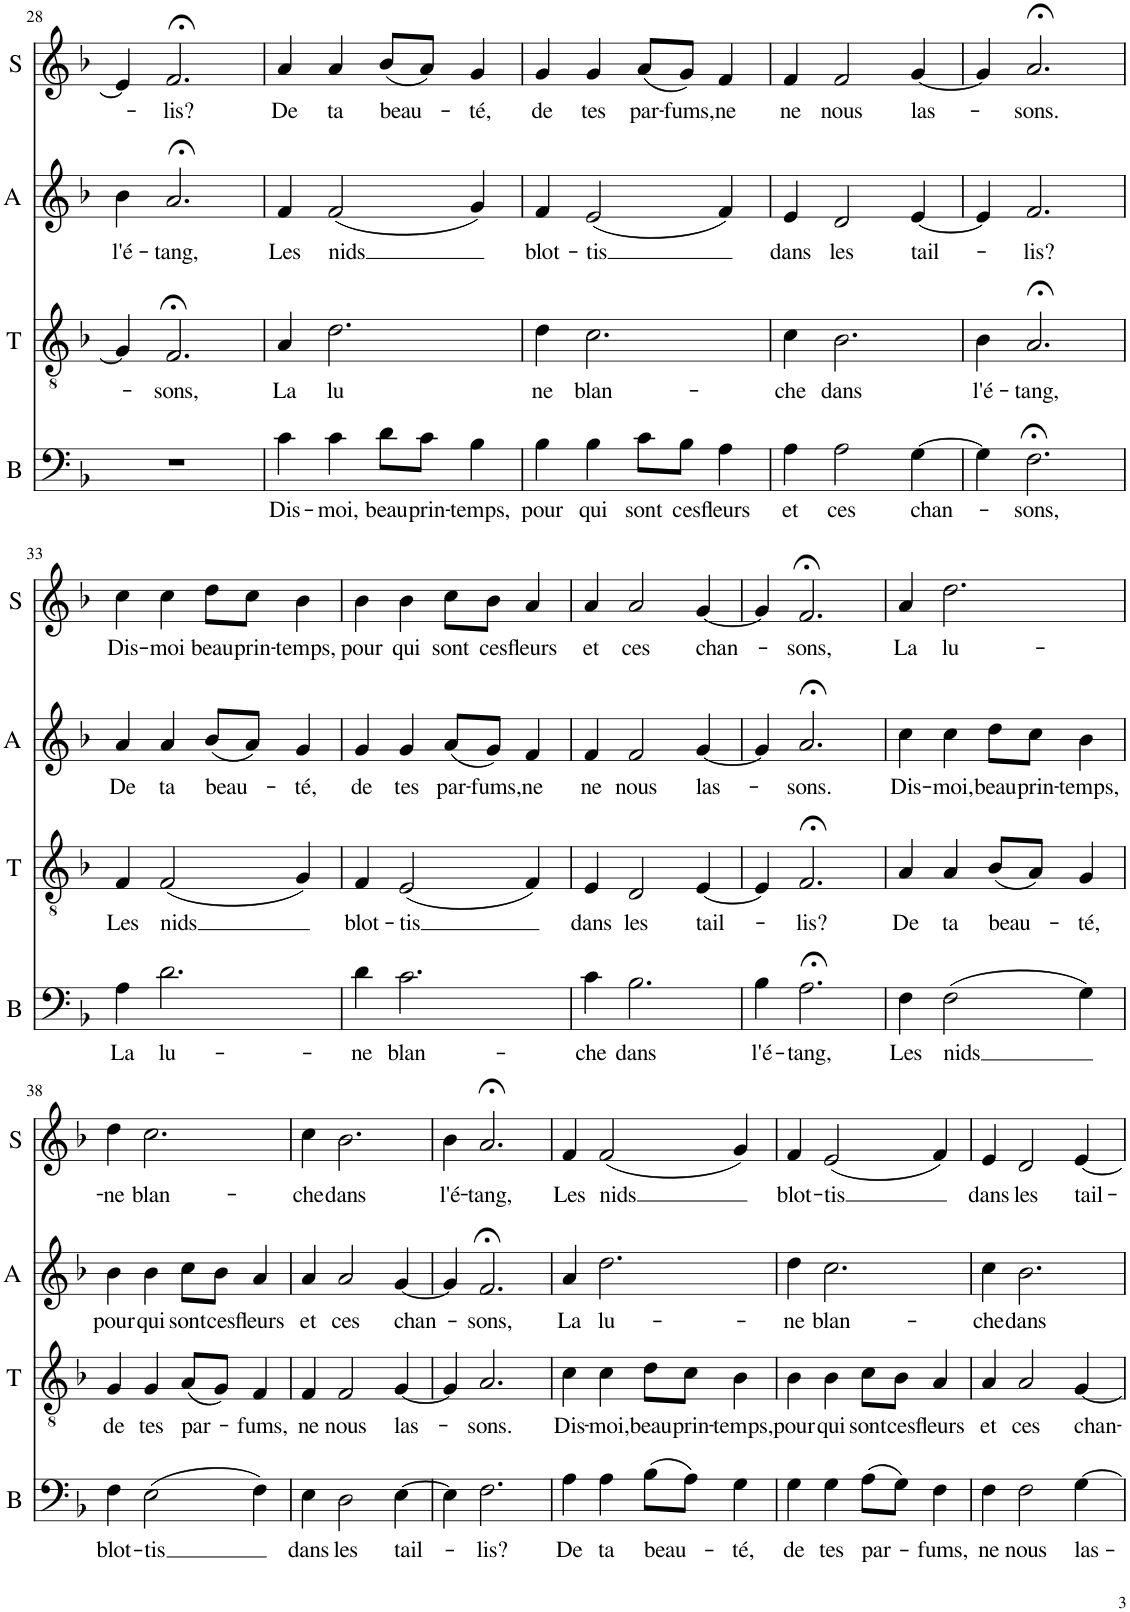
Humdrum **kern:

**kern	**text	**kern	**text	**kern	**text	**kern	**text
*part4	*part4	*part3	*part3	*part2	*part2	*part1	*part1
*staff4	*staff4	*staff3	*staff3	*staff2	*staff2	*staff1	*staff1
*I"B	*	*I"T	*	*I"A	*	*I"S	*
*I'B	*	*I'T	*	*I'A	*	*I'S	*
!!LO:PB:g=z
*clefF4	*	*clefGv2	*	*clefG2	*	*clefG2	*
*k[b-]	*	*k[b-]	*	*k[b-]	*	*k[b-]	*
*M2/2	*	*M2/2	*	*M2/2	*	*M2/2	*
*met(c|)	*	*met(c|)	*	*met(c|)	*	*met(c|)	*
=28	=28	=28	=28	=28	=28	=28	=28
!	!	!	!	!	!LO:LY:b	!	!
1r	.	4G/]	.	4b-\	l'é-	4e/]	.
!	!	!	!LO:LY:b	!	!LO:LY:b	!	!LO:LY:b
.	.	2.F;</	-sons,	2.a;</	-tang,	2.f;</	-lis?
=29	=29	=29	=29	=29	=29	=29	=29
!	!LO:LY:b	!	!LO:LY:b	!	!LO:LY:b	!	!LO:LY:b
4c\	Dis-	4A/	La	4f/	Les	4a/	De
!	!LO:LY:b	!	!LO:LY:b	!	!LO:LY:b	!	!LO:LY:b
4c\	-moi,	2.d\	lu	(2f/	nids	4a/	ta
!	!LO:LY:b	!	!	!	!	!	!LO:LY:b
8d\L	beau	.	.	.	.	(8b-/L	beau-
!	!LO:LY:b	!	!	!	!	!	!
8c\J	prin-	.	.	.	.	8a/J)	.
!	!LO:LY:b	!	!	!	!	!	!LO:LY:b
4B-\	-temps,	.	.	4g/)	.	4g/	-té,
=30	=30	=30	=30	=30	=30	=30	=30
!	!LO:LY:b	!	!LO:LY:b	!	!LO:LY:b	!	!LO:LY:b
4B-\	pour	4d\	ne	4f/	blot-	4g/	de
!	!LO:LY:b	!	!LO:LY:b	!	!LO:LY:b	!	!LO:LY:b
4B-\	qui	2.c\	blan-	(2e/	-tis	4g/	tes
!	!LO:LY:b	!	!	!	!	!	!LO:LY:b
8c\L	sont	.	.	.	.	(8a/L	par-
!	!LO:LY:b	!	!	!	!	!	!LO:LY:b
8B-\J	ces	.	.	.	.	8g/J)	-fums,
!	!LO:LY:b	!	!	!	!	!	!LO:LY:b
4A\	fleurs	.	.	4f/)	.	4f/	ne
=31	=31	=31	=31	=31	=31	=31	=31
!	!LO:LY:b	!	!LO:LY:b	!	!LO:LY:b	!	!LO:LY:b
4A\	et	4c\	-che	4e/	dans	4f/	ne
!	!LO:LY:b	!	!LO:LY:b	!	!LO:LY:b	!	!LO:LY:b
2A\	ces	2.B-\	dans	2d/	les	2f/	nous
!	!LO:LY:b	!	!	!	!LO:LY:b	!	!LO:LY:b
[4G\	chan-	.	.	[4e/	tail-	[4g/	las-
=32	=32	=32	=32	=32	=32	=32	=32
!	!	!	!LO:LY:b	!	!	!	!
4G\]	.	4B-\	l'é-	4e/]	.	4g/]	.
!	!LO:LY:b	!	!LO:LY:b	!	!LO:LY:b	!	!LO:LY:b
2.F;<\	-sons,	2.A;</	-tang,	2.f/	-lis?	2.a;</	-sons.
!!LO:LB:g=z
=33	=33	=33	=33	=33	=33	=33	=33
!	!LO:LY:b	!	!LO:LY:b	!	!LO:LY:b	!	!LO:LY:b
4A\	La	4F/	Les	4a/	De	4cc\	Dis-
!	!LO:LY:b	!	!LO:LY:b	!	!LO:LY:b	!	!LO:LY:b
2.d\	lu-	(2F/	nids	4a/	ta	4cc\	-moi
!	!	!	!	!	!LO:LY:b	!	!LO:LY:b
.	.	.	.	(8b-/L	beau-	8dd\L	beau
!	!	!	!	!	!	!	!LO:LY:b
.	.	.	.	8a/J)	.	8cc\J	prin-
!	!	!	!	!	!LO:LY:b	!	!LO:LY:b
.	.	4G/)	.	4g/	-té,	4b-\	-temps,
=34	=34	=34	=34	=34	=34	=34	=34
!	!LO:LY:b	!	!LO:LY:b	!	!LO:LY:b	!	!LO:LY:b
4d\	-ne	4F/	blot-	4g/	de	4b-\	pour
!	!LO:LY:b	!	!LO:LY:b	!	!LO:LY:b	!	!LO:LY:b
2.c\	blan-	(2E/	-tis	4g/	tes	4b-\	qui
!	!	!	!	!	!LO:LY:b	!	!LO:LY:b
.	.	.	.	(8a/L	par-	8cc\L	sont
!	!	!	!	!	!LO:LY:b	!	!LO:LY:b
.	.	.	.	8g/J)	-fums,	8b-\J	ces
!	!	!	!	!	!LO:LY:b	!	!LO:LY:b
.	.	4F/)	.	4f/	ne	4a/	fleurs
=35	=35	=35	=35	=35	=35	=35	=35
!	!LO:LY:b	!	!LO:LY:b	!	!LO:LY:b	!	!LO:LY:b
4c\	-che	4E/	dans	4f/	ne	4a/	et
!	!LO:LY:b	!	!LO:LY:b	!	!LO:LY:b	!	!LO:LY:b
2.B-\	dans	2D/	les	2f/	nous	2a/	ces
!	!	!	!LO:LY:b	!	!LO:LY:b	!	!LO:LY:b
.	.	[4E/	tail-	[4g/	las-	[4g/	chan-
=36	=36	=36	=36	=36	=36	=36	=36
!	!LO:LY:b	!	!	!	!	!	!
4B-\	l'é-	4E/]	.	4g/]	.	4g/]	.
!	!LO:LY:b	!	!LO:LY:b	!	!LO:LY:b	!	!LO:LY:b
2.A;<\	-tang,	2.F;</	-lis?	2.a;</	-sons.	2.f;</	-sons,
=37	=37	=37	=37	=37	=37	=37	=37
!	!LO:LY:b	!	!LO:LY:b	!	!LO:LY:b	!	!LO:LY:b
4F\	Les	4A/	De	4cc\	Dis-	4a/	La
!	!LO:LY:b	!	!LO:LY:b	!	!LO:LY:b	!	!LO:LY:b
(2F\	nids	4A/	ta	4cc\	-moi,	2.dd\	lu-
!	!	!	!LO:LY:b	!	!LO:LY:b	!	!
.	.	(8B-/L	beau-	8dd\L	beau	.	.
!	!	!	!	!	!LO:LY:b	!	!
.	.	8A/J)	.	8cc\J	prin-	.	.
!	!	!	!LO:LY:b	!	!LO:LY:b	!	!
4G\)	.	4G/	-té,	4b-\	-temps,	.	.
!!LO:LB:g=z
=38	=38	=38	=38	=38	=38	=38	=38
!	!LO:LY:b	!	!LO:LY:b	!	!LO:LY:b	!	!LO:LY:b
4F\	blot-	4G/	de	4b-\	pour	4dd\	-ne
!	!LO:LY:b	!	!LO:LY:b	!	!LO:LY:b	!	!LO:LY:b
(2E\	-tis	4G/	tes	4b-\	qui	2.cc\	blan-
!	!	!	!LO:LY:b	!	!LO:LY:b	!	!
.	.	(8A/L	par-	8cc\L	sont	.	.
!	!	!	!	!	!LO:LY:b	!	!
.	.	8G/J)	.	8b-\J	ces	.	.
!	!	!	!LO:LY:b	!	!LO:LY:b	!	!
4F\)	.	4F/	-fums,	4a/	fleurs	.	.
=39	=39	=39	=39	=39	=39	=39	=39
!	!LO:LY:b	!	!LO:LY:b	!	!LO:LY:b	!	!LO:LY:b
4E\	dans	4F/	ne	4a/	et	4cc\	-che
!	!LO:LY:b	!	!LO:LY:b	!	!LO:LY:b	!	!LO:LY:b
2D\	les	2F/	nous	2a/	ces	2.b-\	dans
!	!LO:LY:b	!	!LO:LY:b	!	!LO:LY:b	!	!
[4E\	tail-	[4G/	las-	[4g/	chan-	.	.
=40	=40	=40	=40	=40	=40	=40	=40
!	!	!	!	!	!	!	!LO:LY:b
4E\]	.	4G/]	.	4g/]	.	4b-\	l'é-
!	!LO:LY:b	!	!LO:LY:b	!	!LO:LY:b	!	!LO:LY:b
2.F\	-lis?	2.A/	-sons.	2.f;</	-sons,	2.a;</	-tang,
=41	=41	=41	=41	=41	=41	=41	=41
!	!LO:LY:b	!	!LO:LY:b	!	!LO:LY:b	!	!LO:LY:b
4A\	De	4c\	Dis-	4a/	La	4f/	Les
!	!LO:LY:b	!	!LO:LY:b	!	!LO:LY:b	!	!LO:LY:b
4A\	ta	4c\	-moi,	2.dd\	lu-	(2f/	nids
!	!LO:LY:b	!	!LO:LY:b	!	!	!	!
(8B-\L	beau-	8d\L	beau	.	.	.	.
!	!	!	!LO:LY:b	!	!	!	!
8A\J)	.	8c\J	prin-	.	.	.	.
!	!LO:LY:b	!	!LO:LY:b	!	!	!	!
4G\	-té,	4B-\	-temps,	.	.	4g/)	.
=42	=42	=42	=42	=42	=42	=42	=42
!	!LO:LY:b	!	!LO:LY:b	!	!LO:LY:b	!	!LO:LY:b
4G\	de	4B-\	pour	4dd\	-ne	4f/	blot-
!	!LO:LY:b	!	!LO:LY:b	!	!LO:LY:b	!	!LO:LY:b
4G\	tes	4B-\	qui	2.cc\	blan-	(2e/	-tis
!	!LO:LY:b	!	!LO:LY:b	!	!	!	!
(8A\L	par-	8c\L	sont	.	.	.	.
!	!	!	!LO:LY:b	!	!	!	!
8G\J)	.	8B-\J	ces	.	.	.	.
!	!LO:LY:b	!	!LO:LY:b	!	!	!	!
4F\	-fums,	4A/	fleurs	.	.	4f/)	.
=43	=43	=43	=43	=43	=43	=43	=43
!	!LO:LY:b	!	!LO:LY:b	!	!LO:LY:b	!	!LO:LY:b
4F\	ne	4A/	et	4cc\	-che	4e/	dans
!	!LO:LY:b	!	!LO:LY:b	!	!LO:LY:b	!	!LO:LY:b
2F\	nous	2A/	ces	2.b-\	dans	2d/	les
!	!LO:LY:b	!	!LO:LY:b	!	!	!	!LO:LY:b
[4G\	las-	[4G/	chan-	.	.	[4e/	tail-
=	=	=	=	=	=	=	=
*-	*-	*-	*-	*-	*-	*-	*-
